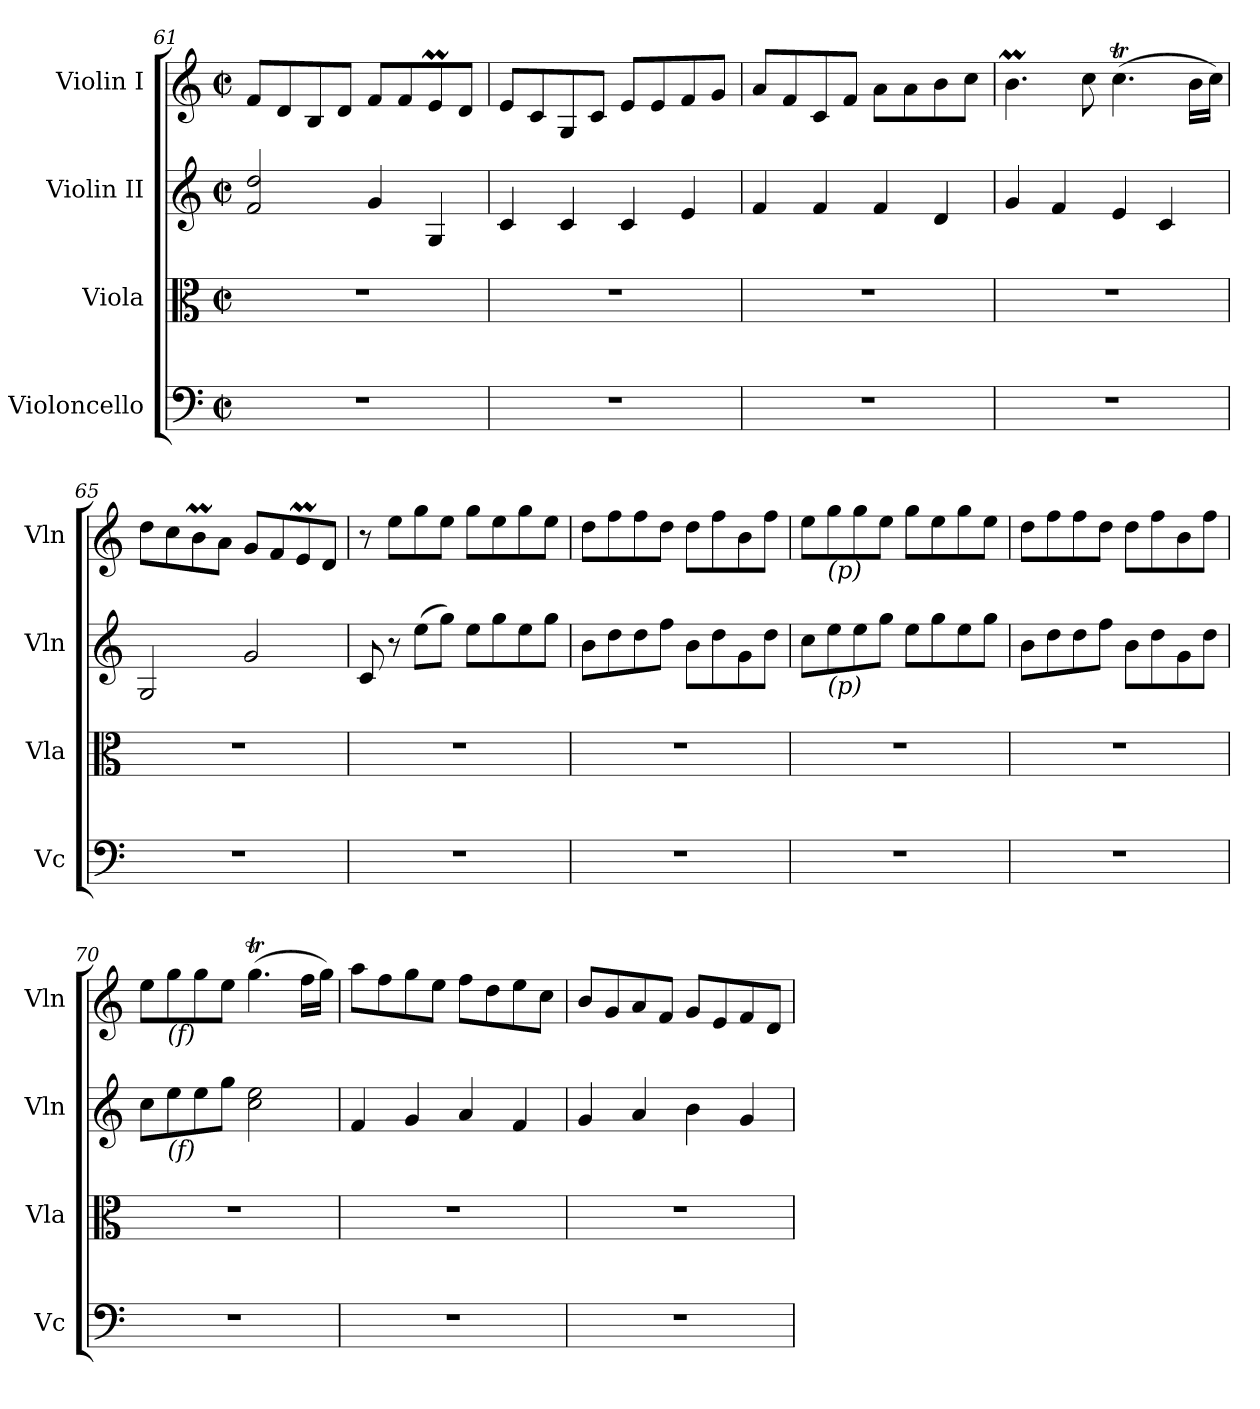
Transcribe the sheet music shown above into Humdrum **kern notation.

**kern	**kern	**kern	**kern
*part4	*part3	*part2	*part1
*staff4	*staff3	*staff2	*staff1
*I"Violoncello	*I"Viola	*I"Violin II	*I"Violin I
*I'Vc	*I'Vla	*I'Vln	*I'Vln
*clefF4	*clefC3	*clefG2	*clefG2
*k[]	*k[]	*k[]	*k[]
*M2/2	*M2/2	*M2/2	*M2/2
*met(c|)	*met(c|)	*met(c|)	*met(c|)
=61	=61	=61	=61
1r	1r	2f/ 2dd/	8f/L
.	.	.	8d/
.	.	.	8B/
.	.	.	8d/J
.	.	4g/	8f/L
.	.	.	8f/
.	.	4G/	8em/
.	.	.	8d/J
=62	=62	=62	=62
1r	1r	4c/	8e/L
.	.	.	8c/
.	.	4c/	8G/
.	.	.	8c/J
.	.	4c/	8e/L
.	.	.	8e/
.	.	4e/	8f/
.	.	.	8g/J
=63	=63	=63	=63
1r	1r	4f/	8a/L
.	.	.	8f/
.	.	4f/	8c/
.	.	.	8f/J
.	.	4f/	8a\L
.	.	.	8a\
.	.	4d/	8b\
.	.	.	8cc\J
!!LO:LB:g=z
=64	=64	=64	=64
1r	1r	4g/	4.bm\
.	.	4f/	.
.	.	.	8cc\
.	.	4e/	(>4.ccT\
.	.	4c/	.
.	.	.	16b\LL
.	.	.	16cc\JJ)
=65	=65	=65	=65
1r	1r	2G/	8dd\L
.	.	.	8cc\
.	.	.	8bm\
.	.	.	8a\J
.	.	2g/	8g/L
.	.	.	8f/
.	.	.	8em/
.	.	.	8d/J
=66	=66	=66	=66
1r	1r	8c/	8r
.	.	8r	8ee\L
.	.	(>8ee\L	8gg\
.	.	8gg\J)	8ee\J
.	.	8ee\L	8gg\L
.	.	8gg\	8ee\
.	.	8ee\	8gg\
.	.	8gg\J	8ee\J
=67	=67	=67	=67
1r	1r	8b\L	8dd\L
.	.	8dd\	8ff\
.	.	8dd\	8ff\
.	.	8ff\J	8dd\J
.	.	8b\L	8dd\L
.	.	8dd\	8ff\
.	.	8g\	8b\
.	.	8dd\J	8ff\J
=68	=68	=68	=68
1r	1r	8cc\L	8ee\L
!	!	!	!LO:TX:b:i:t=(p)
!	!	!LO:TX:b:i:t=(p)	!
.	.	8ee\	8gg\
.	.	8ee\	8gg\
.	.	8gg\J	8ee\J
.	.	8ee\L	8gg\L
.	.	8gg\	8ee\
.	.	8ee\	8gg\
.	.	8gg\J	8ee\J
!!LO:LB:g=z
=69	=69	=69	=69
1r	1r	8b\L	8dd\L
.	.	8dd\	8ff\
.	.	8dd\	8ff\
.	.	8ff\J	8dd\J
.	.	8b\L	8dd\L
.	.	8dd\	8ff\
.	.	8g\	8b\
.	.	8dd\J	8ff\J
=70	=70	=70	=70
1r	1r	8cc\L	8ee\L
!	!	!	!LO:TX:b:i:t=(f)
!	!	!LO:TX:b:i:t=(f)	!
.	.	8ee\	8gg\
.	.	8ee\	8gg\
.	.	8gg\J	8ee\J
.	.	2cc\ 2ee\	(>4.ggT\
.	.	.	16ff\LL
.	.	.	16gg\JJ)
=71	=71	=71	=71
1r	1r	4f/	8aa\L
.	.	.	8ff\
.	.	4g/	8gg\
.	.	.	8ee\J
.	.	4a/	8ff\L
.	.	.	8dd\
.	.	4f/	8ee\
.	.	.	8cc\J
=72	=72	=72	=72
1r	1r	4g/	8b/L
.	.	.	8g/
.	.	4a/	8a/
.	.	.	8f/J
.	.	4b\	8g/L
.	.	.	8e/
.	.	4g/	8f/
.	.	.	8d/J
=	=	=	=
*-	*-	*-	*-
